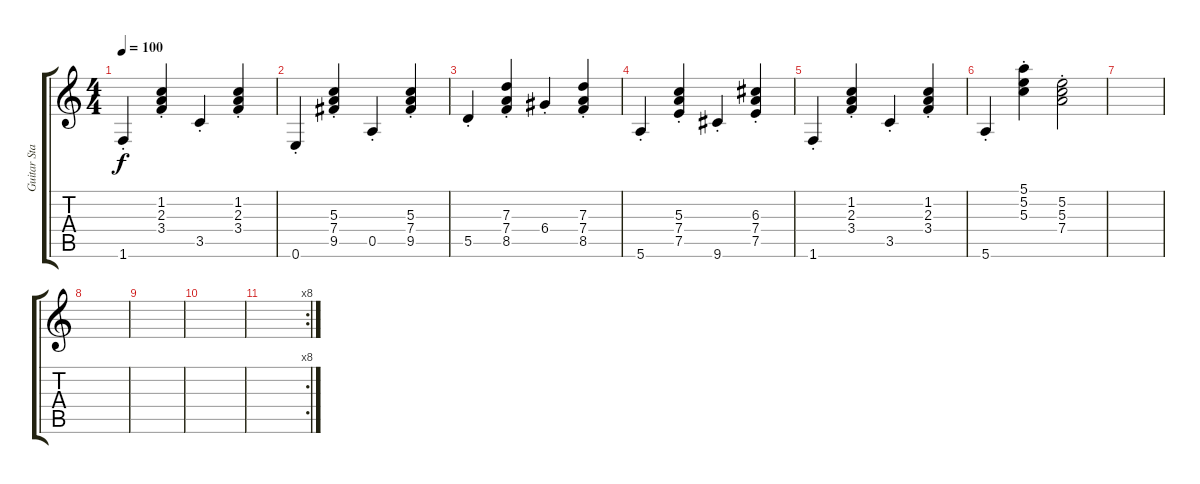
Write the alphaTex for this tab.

\track ("Guitar Stacato Effect" "Guitar Sta") {instrument electricguitarjazz}
\staff {score tabs}
\tuning (E4 B3 G3 D3 A2 E2) {hide}
\ts (4 4)
\tempo 100
\clef g2
\ks aminor
1.6{st}.4{dy f} (1.2{st} 2.3{st} 3.4{st}).4 3.5{st}.4 (1.2{st} 2.3{st} 3.4{st}).4 |
0.6{st}.4 (5.3{st} 7.4{st} 9.5{st}).4 0.5{st}.4 (5.3{st} 7.4{st} 9.5{st}).4 |
5.5{st}.4 (7.3{st} 7.4{st} 8.5{st}).4 6.4{st}.4 (7.3{st} 7.4{st} 8.5{st}).4 |
5.6{st}.4 (5.3{st} 7.4{st} 7.5{st}).4 9.6{st}.4 (6.3{st} 7.4{st} 7.5{st}).4 |
1.6{st}.4 (1.2{st} 2.3{st} 3.4{st}).4 3.5{st}.4 (1.2{st} 2.3{st} 3.4{st}).4 |
5.6{st}.4 (5.1{st} 5.2{st} 5.3{st}).4 (5.2{st} 5.3{st} 7.4{st}).2 |
|
|
|
|
\rc 8
